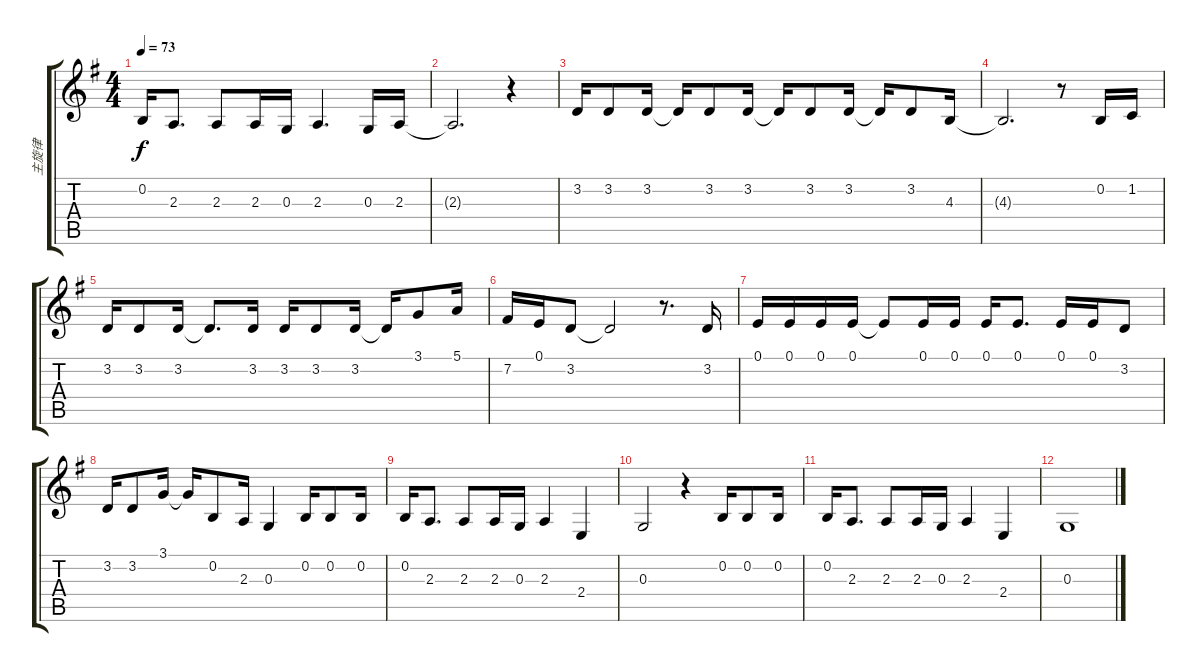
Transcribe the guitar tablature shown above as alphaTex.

\track ("主旋律" "主旋律") {instrument harmonica}
\staff {score tabs}
\tuning (E4 B3 G3 D3 A2 E2) {hide}
\ts (4 4)
\tempo 73
\clef g2
\ks g
0.2.16{dy f} 2.3.8{d} 2.3.8 2.3.16 0.3.16 2.3.4{d} 0.3.16{txt ""} 2.3.16 |
2.3{t}.2{d} r.4 |
3.2.16 3.2.8 3.2.16 3.2{t}.16 3.2.8 3.2.16 3.2{t}.16 3.2.8 3.2.16 3.2{t}.16 3.2.8 4.3.16 |
4.3{t}.2{d} r.8 0.2.16 1.2.16 |
3.2.16 3.2.8 3.2.16 3.2{t}.8{d} 3.2.16 3.2.16 3.2.8 3.2.16 3.2{t}.16 3.1.8 5.1.16 |
7.2.16 0.1.16 3.2.8 3.2{t}.2 r.8{d} 3.2.16 |
0.1.16 0.1.16 0.1.16 0.1.16 0.1{t}.8 0.1.16 0.1.16 0.1.16 0.1.8{d} 0.1.16 0.1.16 3.2.8 |
3.2.16 3.2.8 3.1.16 3.1{t}.16 0.2.8 2.3.16 0.3.4 0.2.16 0.2.8 0.2.16 |
0.2.16 2.3.8{d} 2.3.8 2.3.16 0.3.16 2.3.4 2.4.4 |
0.3.2 r.4 0.2.16 0.2.8 0.2.16 |
0.2.16 2.3.8{d} 2.3.8 2.3.16 0.3.16 2.3.4 2.4.4 |
0.3.1
